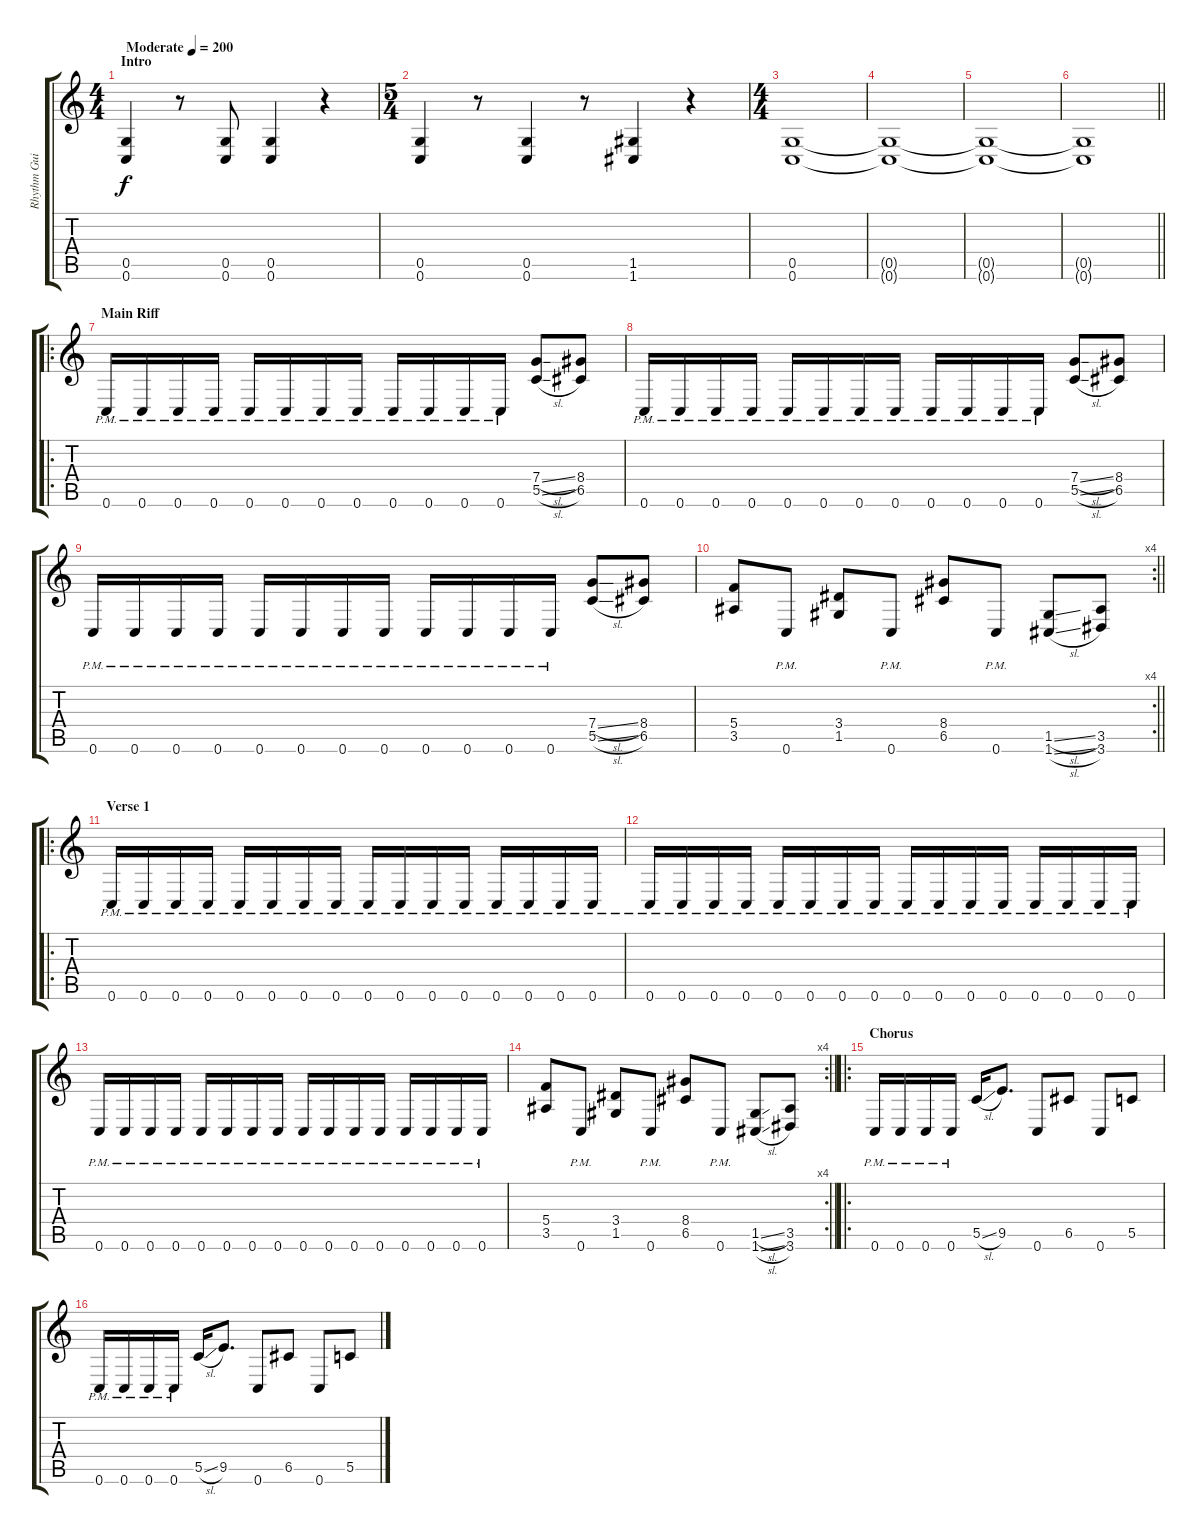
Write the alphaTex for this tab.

\track ("Rhythm Guitar" "Rhythm Gui") {instrument distortionguitar}
\staff {score tabs}
\tuning (D4 A3 F3 C3 G2 C2) {hide}
\ts (4 4)
\section ("" "Intro")
\tempo (200 "Moderate")
\clef g2
\ks c
(0.5 0.6).4{dy f instrument distortionguitar} r.8 (0.5 0.6).8 (0.5 0.6).4 r.4 |
\ts (5 4)
(0.5 0.6).4 r.8 (0.5 0.6).4 r.8 (1.5 1.6).4 r.4 |
\ts (4 4)
(0.5 0.6).1 |
(0.5{t} 0.6{t}).1 |
(0.5{t} 0.6{t}).1 |
\barLineRight lightlight
(0.5{t} 0.6{t}).1 |
\ro
\section ("" "Main Riff")
0.6{pm}.16 0.6{pm}.16 0.6{pm}.16 0.6{pm}.16 0.6{pm}.16 0.6{pm}.16 0.6{pm}.16 0.6{pm}.16 0.6{pm}.16 0.6{pm}.16 0.6{pm}.16 0.6{pm}.16 (7.4{sl} 5.5{sl}).8 (8.4 6.5).8 |
0.6{pm}.16 0.6{pm}.16 0.6{pm}.16 0.6{pm}.16 0.6{pm}.16 0.6{pm}.16 0.6{pm}.16 0.6{pm}.16 0.6{pm}.16 0.6{pm}.16 0.6{pm}.16 0.6{pm}.16 (7.4{sl} 5.5{sl}).8 (8.4 6.5).8 |
0.6{pm}.16 0.6{pm}.16 0.6{pm}.16 0.6{pm}.16 0.6{pm}.16 0.6{pm}.16 0.6{pm}.16 0.6{pm}.16 0.6{pm}.16 0.6{pm}.16 0.6{pm}.16 0.6{pm}.16 (7.4{sl} 5.5{sl}).8 (8.4 6.5).8 |
\rc 4
\barLineRight lightlight
(5.4 3.5).8 0.6{pm}.8 (3.4 1.5).8 0.6{pm}.8 (8.4 6.5).8 0.6{pm}.8 (1.5{sl} 1.6{sl}).8 (3.5 3.6).8 |
\ro
\section ("" "Verse 1")
0.6{pm}.16 0.6{pm}.16 0.6{pm}.16 0.6{pm}.16 0.6{pm}.16 0.6{pm}.16 0.6{pm}.16 0.6{pm}.16 0.6{pm}.16 0.6{pm}.16 0.6{pm}.16 0.6{pm}.16 0.6{pm}.16 0.6{pm}.16 0.6{pm}.16 0.6{pm}.16 |
0.6{pm}.16 0.6{pm}.16 0.6{pm}.16 0.6{pm}.16 0.6{pm}.16 0.6{pm}.16 0.6{pm}.16 0.6{pm}.16 0.6{pm}.16 0.6{pm}.16 0.6{pm}.16 0.6{pm}.16 0.6{pm}.16 0.6{pm}.16 0.6{pm}.16 0.6{pm}.16 |
0.6{pm}.16 0.6{pm}.16 0.6{pm}.16 0.6{pm}.16 0.6{pm}.16 0.6{pm}.16 0.6{pm}.16 0.6{pm}.16 0.6{pm}.16 0.6{pm}.16 0.6{pm}.16 0.6{pm}.16 0.6{pm}.16 0.6{pm}.16 0.6{pm}.16 0.6{pm}.16 |
\rc 4
\barLineRight lightlight
(5.4 3.5).8 0.6{pm}.8 (3.4 1.5).8 0.6{pm}.8 (8.4 6.5).8 0.6{pm}.8 (1.5{sl} 1.6{sl}).8 (3.5 3.6).8 |
\ro
\section ("" "Chorus")
0.6{pm}.16 0.6{pm}.16 0.6{pm}.16 0.6{pm}.16 5.5{sl}.16 9.5.8{d} 0.6.8 6.5.8 0.6.8 5.5.8 |
0.6{pm}.16 0.6{pm}.16 0.6{pm}.16 0.6{pm}.16 5.5{sl}.16 9.5.8{d} 0.6.8 6.5.8 0.6.8 5.5.8
